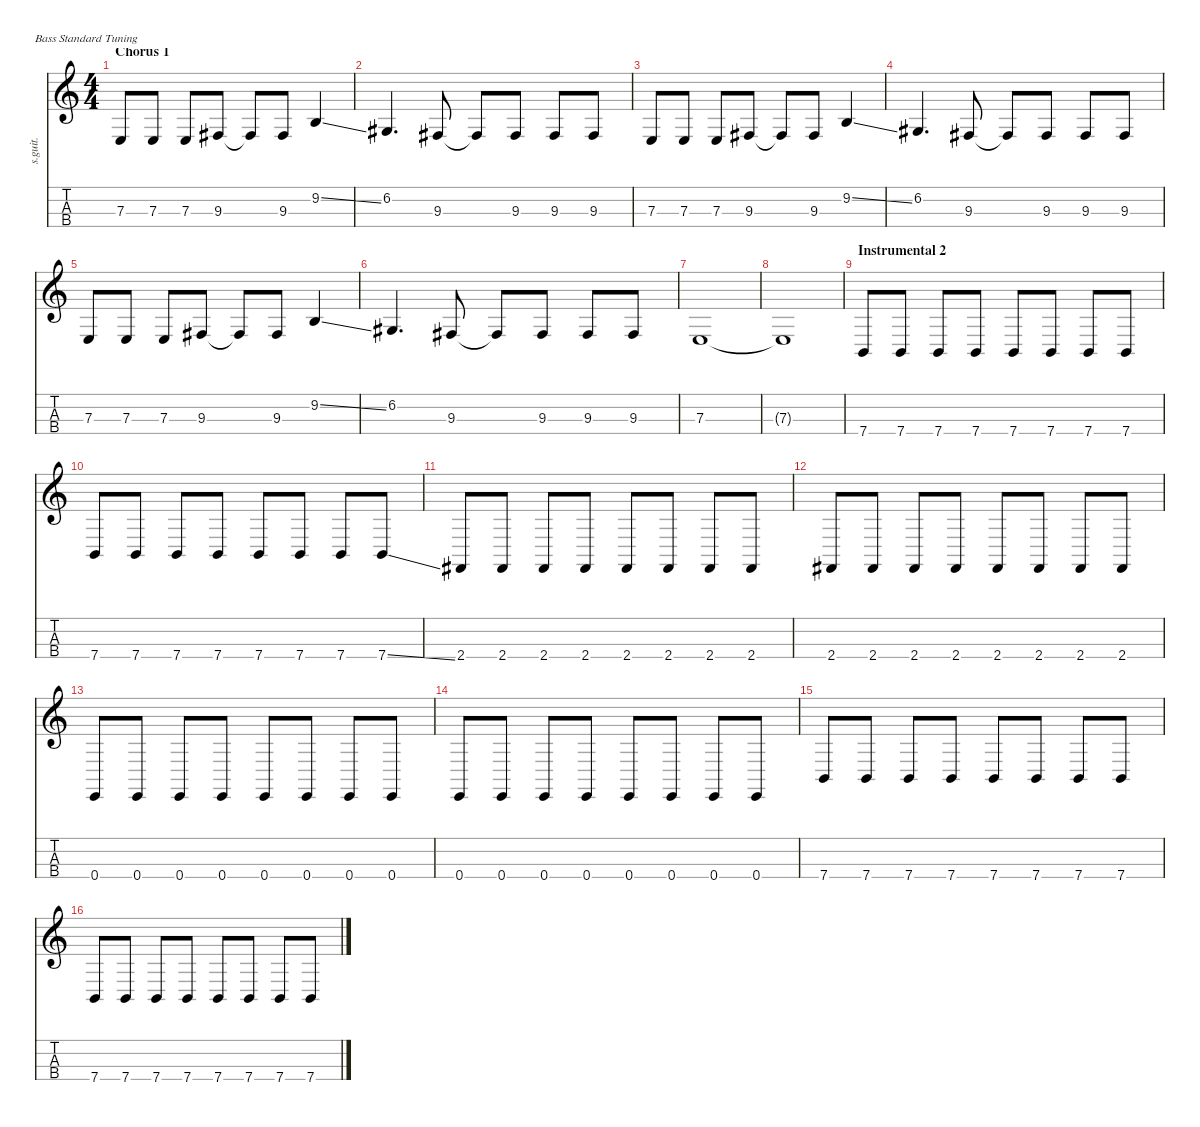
\defaultSystemsLayout 4
\hideDynamics
\bracketExtendMode nobrackets
\track ("Guy Berryman" "s.guit.") {instrument electricbassfinger}
\staff {score tabs}
\tuning (G2 D2 A1 E1)
\ts (4 4)
\section ("" "Chorus 1")
\tempo (87 hide)
\clef g2
\ks c
7.3.8{lyrics (0 "") lyrics (1 "") lyrics (2 "") lyrics (3 "") lyrics (4 "") dy f} 7.3.8{lyrics (0 "") lyrics (1 "") lyrics (2 "") lyrics (3 "") lyrics (4 "")} 7.3.8{lyrics (0 "") lyrics (1 "") lyrics (2 "") lyrics (3 "") lyrics (4 "")} 9.3{acc #}.8{lyrics (0 "") lyrics (1 "") lyrics (2 "") lyrics (3 "") lyrics (4 "")} 9.3{t acc #}.8{lyrics (0 "") lyrics (1 "") lyrics (2 "") lyrics (3 "") lyrics (4 "")} 9.3{acc #}.8{lyrics (0 "") lyrics (1 "") lyrics (2 "") lyrics (3 "") lyrics (4 "")} 9.2{ss}.4{lyrics (0 "") lyrics (1 "") lyrics (2 "") lyrics (3 "") lyrics (4 "")} |
6.2{acc #}.4{d lyrics (0 "") lyrics (1 "") lyrics (2 "") lyrics (3 "") lyrics (4 "")} 9.3{acc #}.8{lyrics (0 "") lyrics (1 "") lyrics (2 "") lyrics (3 "") lyrics (4 "")} 9.3{t acc #}.8{lyrics (0 "") lyrics (1 "") lyrics (2 "") lyrics (3 "") lyrics (4 "")} 9.3{acc #}.8{lyrics (0 "") lyrics (1 "") lyrics (2 "") lyrics (3 "") lyrics (4 "")} 9.3{acc #}.8{lyrics (0 "") lyrics (1 "") lyrics (2 "") lyrics (3 "") lyrics (4 "")} 9.3{acc #}.8{lyrics (0 "") lyrics (1 "") lyrics (2 "") lyrics (3 "") lyrics (4 "")} |
7.3.8{lyrics (0 "") lyrics (1 "") lyrics (2 "") lyrics (3 "") lyrics (4 "")} 7.3.8{lyrics (0 "") lyrics (1 "") lyrics (2 "") lyrics (3 "") lyrics (4 "")} 7.3.8{lyrics (0 "") lyrics (1 "") lyrics (2 "") lyrics (3 "") lyrics (4 "")} 9.3{acc #}.8{lyrics (0 "") lyrics (1 "") lyrics (2 "") lyrics (3 "") lyrics (4 "")} 9.3{t acc #}.8{lyrics (0 "") lyrics (1 "") lyrics (2 "") lyrics (3 "") lyrics (4 "")} 9.3{acc #}.8{lyrics (0 "") lyrics (1 "") lyrics (2 "") lyrics (3 "") lyrics (4 "")} 9.2{ss}.4{lyrics (0 "") lyrics (1 "") lyrics (2 "") lyrics (3 "") lyrics (4 "")} |
6.2{acc #}.4{d lyrics (0 "") lyrics (1 "") lyrics (2 "") lyrics (3 "") lyrics (4 "")} 9.3{acc #}.8{lyrics (0 "") lyrics (1 "") lyrics (2 "") lyrics (3 "") lyrics (4 "")} 9.3{t acc #}.8{lyrics (0 "") lyrics (1 "") lyrics (2 "") lyrics (3 "") lyrics (4 "")} 9.3{acc #}.8{lyrics (0 "") lyrics (1 "") lyrics (2 "") lyrics (3 "") lyrics (4 "")} 9.3{acc #}.8{lyrics (0 "") lyrics (1 "") lyrics (2 "") lyrics (3 "") lyrics (4 "")} 9.3{acc #}.8{lyrics (0 "") lyrics (1 "") lyrics (2 "") lyrics (3 "") lyrics (4 "")} |
7.3.8{lyrics (0 "") lyrics (1 "") lyrics (2 "") lyrics (3 "") lyrics (4 "")} 7.3.8{lyrics (0 "") lyrics (1 "") lyrics (2 "") lyrics (3 "") lyrics (4 "")} 7.3.8{lyrics (0 "") lyrics (1 "") lyrics (2 "") lyrics (3 "") lyrics (4 "")} 9.3{acc #}.8{lyrics (0 "") lyrics (1 "") lyrics (2 "") lyrics (3 "") lyrics (4 "")} 9.3{t acc #}.8{lyrics (0 "") lyrics (1 "") lyrics (2 "") lyrics (3 "") lyrics (4 "")} 9.3{acc #}.8{lyrics (0 "") lyrics (1 "") lyrics (2 "") lyrics (3 "") lyrics (4 "")} 9.2{ss}.4{lyrics (0 "") lyrics (1 "") lyrics (2 "") lyrics (3 "") lyrics (4 "")} |
6.2{acc #}.4{d lyrics (0 "") lyrics (1 "") lyrics (2 "") lyrics (3 "") lyrics (4 "")} 9.3{acc #}.8{lyrics (0 "") lyrics (1 "") lyrics (2 "") lyrics (3 "") lyrics (4 "")} 9.3{t acc #}.8{lyrics (0 "") lyrics (1 "") lyrics (2 "") lyrics (3 "") lyrics (4 "")} 9.3{acc #}.8{lyrics (0 "") lyrics (1 "") lyrics (2 "") lyrics (3 "") lyrics (4 "")} 9.3{acc #}.8{lyrics (0 "") lyrics (1 "") lyrics (2 "") lyrics (3 "") lyrics (4 "")} 9.3{acc #}.8{lyrics (0 "") lyrics (1 "") lyrics (2 "") lyrics (3 "") lyrics (4 "")} |
7.3.1{lyrics (0 "") lyrics (1 "") lyrics (2 "") lyrics (3 "") lyrics (4 "")} |
7.3{t}.1{lyrics (0 "") lyrics (1 "") lyrics (2 "") lyrics (3 "") lyrics (4 "")} |
\section ("" "Instrumental 2")
7.4.8{lyrics (0 "") lyrics (1 "") lyrics (2 "") lyrics (3 "") lyrics (4 "")} 7.4.8{lyrics (0 "") lyrics (1 "") lyrics (2 "") lyrics (3 "") lyrics (4 "")} 7.4.8{lyrics (0 "") lyrics (1 "") lyrics (2 "") lyrics (3 "") lyrics (4 "")} 7.4.8{lyrics (0 "") lyrics (1 "") lyrics (2 "") lyrics (3 "") lyrics (4 "")} 7.4.8{lyrics (0 "") lyrics (1 "") lyrics (2 "") lyrics (3 "") lyrics (4 "")} 7.4.8{lyrics (0 "") lyrics (1 "") lyrics (2 "") lyrics (3 "") lyrics (4 "")} 7.4.8{lyrics (0 "") lyrics (1 "") lyrics (2 "") lyrics (3 "") lyrics (4 "")} 7.4.8{lyrics (0 "") lyrics (1 "") lyrics (2 "") lyrics (3 "") lyrics (4 "")} |
7.4.8{lyrics (0 "") lyrics (1 "") lyrics (2 "") lyrics (3 "") lyrics (4 "")} 7.4.8{lyrics (0 "") lyrics (1 "") lyrics (2 "") lyrics (3 "") lyrics (4 "")} 7.4.8{lyrics (0 "") lyrics (1 "") lyrics (2 "") lyrics (3 "") lyrics (4 "")} 7.4.8{lyrics (0 "") lyrics (1 "") lyrics (2 "") lyrics (3 "") lyrics (4 "")} 7.4.8{lyrics (0 "") lyrics (1 "") lyrics (2 "") lyrics (3 "") lyrics (4 "")} 7.4.8{lyrics (0 "") lyrics (1 "") lyrics (2 "") lyrics (3 "") lyrics (4 "")} 7.4.8{lyrics (0 "") lyrics (1 "") lyrics (2 "") lyrics (3 "") lyrics (4 "")} 7.4{ss}.8{lyrics (0 "") lyrics (1 "") lyrics (2 "") lyrics (3 "") lyrics (4 "")} |
2.4{acc #}.8{lyrics (0 "") lyrics (1 "") lyrics (2 "") lyrics (3 "") lyrics (4 "")} 2.4{acc #}.8{lyrics (0 "") lyrics (1 "") lyrics (2 "") lyrics (3 "") lyrics (4 "")} 2.4{acc #}.8{lyrics (0 "") lyrics (1 "") lyrics (2 "") lyrics (3 "") lyrics (4 "")} 2.4{acc #}.8{lyrics (0 "") lyrics (1 "") lyrics (2 "") lyrics (3 "") lyrics (4 "")} 2.4{acc #}.8{lyrics (0 "") lyrics (1 "") lyrics (2 "") lyrics (3 "") lyrics (4 "")} 2.4{acc #}.8{lyrics (0 "") lyrics (1 "") lyrics (2 "") lyrics (3 "") lyrics (4 "")} 2.4{acc #}.8{lyrics (0 "") lyrics (1 "") lyrics (2 "") lyrics (3 "") lyrics (4 "")} 2.4{acc #}.8{lyrics (0 "") lyrics (1 "") lyrics (2 "") lyrics (3 "") lyrics (4 "")} |
2.4{acc #}.8{lyrics (0 "") lyrics (1 "") lyrics (2 "") lyrics (3 "") lyrics (4 "")} 2.4{acc #}.8{lyrics (0 "") lyrics (1 "") lyrics (2 "") lyrics (3 "") lyrics (4 "")} 2.4{acc #}.8{lyrics (0 "") lyrics (1 "") lyrics (2 "") lyrics (3 "") lyrics (4 "")} 2.4{acc #}.8{lyrics (0 "") lyrics (1 "") lyrics (2 "") lyrics (3 "") lyrics (4 "")} 2.4{acc #}.8{lyrics (0 "") lyrics (1 "") lyrics (2 "") lyrics (3 "") lyrics (4 "")} 2.4{acc #}.8{lyrics (0 "") lyrics (1 "") lyrics (2 "") lyrics (3 "") lyrics (4 "")} 2.4{acc #}.8{lyrics (0 "") lyrics (1 "") lyrics (2 "") lyrics (3 "") lyrics (4 "")} 2.4{acc #}.8{lyrics (0 "") lyrics (1 "") lyrics (2 "") lyrics (3 "") lyrics (4 "")} |
0.4.8{lyrics (0 "") lyrics (1 "") lyrics (2 "") lyrics (3 "") lyrics (4 "")} 0.4.8{lyrics (0 "") lyrics (1 "") lyrics (2 "") lyrics (3 "") lyrics (4 "")} 0.4.8{lyrics (0 "") lyrics (1 "") lyrics (2 "") lyrics (3 "") lyrics (4 "")} 0.4.8{lyrics (0 "") lyrics (1 "") lyrics (2 "") lyrics (3 "") lyrics (4 "")} 0.4.8{lyrics (0 "") lyrics (1 "") lyrics (2 "") lyrics (3 "") lyrics (4 "")} 0.4.8{lyrics (0 "") lyrics (1 "") lyrics (2 "") lyrics (3 "") lyrics (4 "")} 0.4.8{lyrics (0 "") lyrics (1 "") lyrics (2 "") lyrics (3 "") lyrics (4 "")} 0.4.8{lyrics (0 "") lyrics (1 "") lyrics (2 "") lyrics (3 "") lyrics (4 "")} |
0.4.8{lyrics (0 "") lyrics (1 "") lyrics (2 "") lyrics (3 "") lyrics (4 "")} 0.4.8{lyrics (0 "") lyrics (1 "") lyrics (2 "") lyrics (3 "") lyrics (4 "")} 0.4.8{lyrics (0 "") lyrics (1 "") lyrics (2 "") lyrics (3 "") lyrics (4 "")} 0.4.8{lyrics (0 "") lyrics (1 "") lyrics (2 "") lyrics (3 "") lyrics (4 "")} 0.4.8{lyrics (0 "") lyrics (1 "") lyrics (2 "") lyrics (3 "") lyrics (4 "")} 0.4.8{lyrics (0 "") lyrics (1 "") lyrics (2 "") lyrics (3 "") lyrics (4 "")} 0.4.8{lyrics (0 "") lyrics (1 "") lyrics (2 "") lyrics (3 "") lyrics (4 "")} 0.4.8{lyrics (0 "") lyrics (1 "") lyrics (2 "") lyrics (3 "") lyrics (4 "")} |
7.4.8{lyrics (0 "") lyrics (1 "") lyrics (2 "") lyrics (3 "") lyrics (4 "")} 7.4.8{lyrics (0 "") lyrics (1 "") lyrics (2 "") lyrics (3 "") lyrics (4 "")} 7.4.8{lyrics (0 "") lyrics (1 "") lyrics (2 "") lyrics (3 "") lyrics (4 "")} 7.4.8{lyrics (0 "") lyrics (1 "") lyrics (2 "") lyrics (3 "") lyrics (4 "")} 7.4.8{lyrics (0 "") lyrics (1 "") lyrics (2 "") lyrics (3 "") lyrics (4 "")} 7.4.8{lyrics (0 "") lyrics (1 "") lyrics (2 "") lyrics (3 "") lyrics (4 "")} 7.4.8{lyrics (0 "") lyrics (1 "") lyrics (2 "") lyrics (3 "") lyrics (4 "")} 7.4.8{lyrics (0 "") lyrics (1 "") lyrics (2 "") lyrics (3 "") lyrics (4 "")} |
7.4.8{lyrics (0 "") lyrics (1 "") lyrics (2 "") lyrics (3 "") lyrics (4 "")} 7.4.8{lyrics (0 "") lyrics (1 "") lyrics (2 "") lyrics (3 "") lyrics (4 "")} 7.4.8{lyrics (0 "") lyrics (1 "") lyrics (2 "") lyrics (3 "") lyrics (4 "")} 7.4.8{lyrics (0 "") lyrics (1 "") lyrics (2 "") lyrics (3 "") lyrics (4 "")} 7.4.8{lyrics (0 "") lyrics (1 "") lyrics (2 "") lyrics (3 "") lyrics (4 "")} 7.4.8{lyrics (0 "") lyrics (1 "") lyrics (2 "") lyrics (3 "") lyrics (4 "")} 7.4.8{lyrics (0 "") lyrics (1 "") lyrics (2 "") lyrics (3 "") lyrics (4 "")} 7.4.8{lyrics (0 "") lyrics (1 "") lyrics (2 "") lyrics (3 "") lyrics (4 "")}
